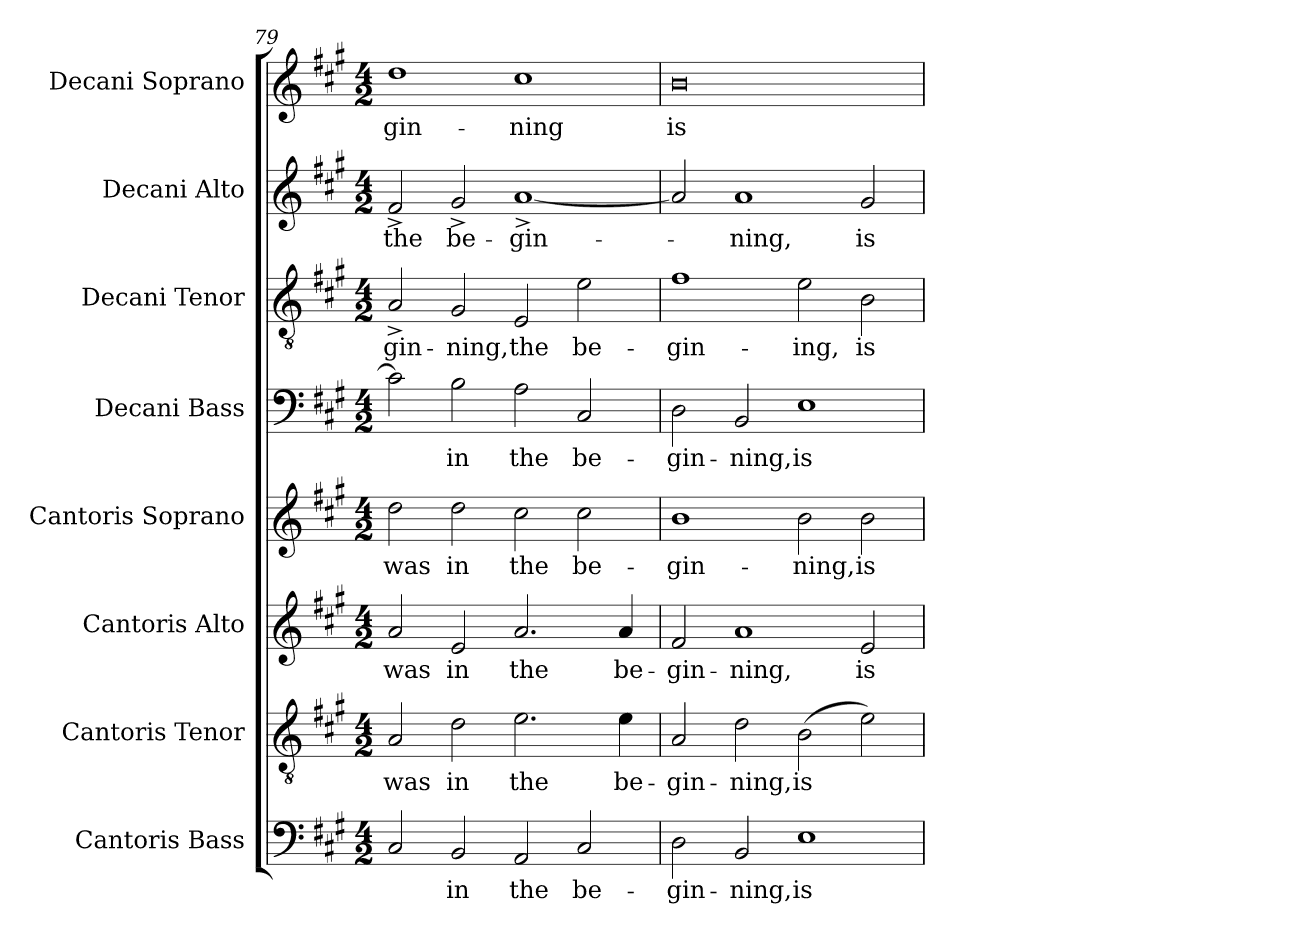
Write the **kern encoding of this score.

**kern	**text	**kern	**text	**kern	**text	**kern	**text	**kern	**text	**kern	**text	**kern	**text	**kern	**text
*part8	*part8	*part7	*part7	*part6	*part6	*part5	*part5	*part4	*part4	*part3	*part3	*part2	*part2	*part1	*part1
*staff8	*staff8	*staff7	*staff7	*staff6	*staff6	*staff5	*staff5	*staff4	*staff4	*staff3	*staff3	*staff2	*staff2	*staff1	*staff1
*I"Cantoris Bass	*	*I"Cantoris Tenor	*	*I"Cantoris Alto	*	*I"Cantoris Soprano	*	*I"Decani Bass	*	*I"Decani Tenor	*	*I"Decani Alto	*	*I"Decani Soprano	*
*I'Can B.	*	*I'Can T.	*	*I'Can A.	*	*I'Can S.	*	*I'Dec B.	*	*I'Dec T.	*	*I'Dec A.	*	*I'Dec S.	*
*clefF4	*	*clefGv2	*	*clefG2	*	*clefG2	*	*clefF4	*	*clefGv2	*	*clefG2	*	*clefG2	*
*	*	*ITrd7c12	*	*	*	*	*	*	*	*ITrd7c12	*	*	*	*	*
*k[f#c#g#]	*	*k[f#c#g#]	*	*k[f#c#g#]	*	*k[f#c#g#]	*	*k[f#c#g#]	*	*k[f#c#g#]	*	*k[f#c#g#]	*	*k[f#c#g#]	*
*A:	*	*A:	*	*A:	*	*A:	*	*A:	*	*A:	*	*A:	*	*A:	*
*M4/2	*	*M4/2	*	*M4/2	*	*M4/2	*	*M4/2	*	*M4/2	*	*M4/2	*	*M4/2	*
=79	=79	=79	=79	=79	=79	=79	=79	=79	=79	=79	=79	=79	=79	=79	=79
!	!	!	!LO:LY:b:color=#000000	!	!	!	!	!	!	!	!	!	!	!	!
!	!	!	!	!	!LO:LY:b:color=#000000	!	!	!	!	!	!	!	!	!	!
!	!	!	!	!	!	!	!LO:LY:b:color=#000000	!	!	!	!	!	!	!	!
!	!	!	!	!	!	!	!	!	!	!	!LO:LY:b:color=#000000	!	!	!	!
!	!	!	!	!	!	!	!	!	!	!	!	!	!LO:LY:b:color=#000000	!	!
!	!	!	!	!	!	!	!	!	!	!	!	!	!	!	!LO:LY:b:color=#000000
2C#i/	.	2AAi/	was	2ai/	was	2ddi\	was	2c#i\]	.	2AA^i/	-gin-	2f#^i/	the	1ddi	-gin-
!	!LO:LY:b:color=#000000	!	!	!	!	!	!	!	!	!	!	!	!	!	!
!	!	!	!LO:LY:b:color=#000000	!	!	!	!	!	!	!	!	!	!	!	!
!	!	!	!	!	!LO:LY:b:color=#000000	!	!	!	!	!	!	!	!	!	!
!	!	!	!	!	!	!	!LO:LY:b:color=#000000	!	!	!	!	!	!	!	!
!	!	!	!	!	!	!	!	!	!LO:LY:b:color=#000000	!	!	!	!	!	!
!	!	!	!	!	!	!	!	!	!	!	!LO:LY:b:color=#000000	!	!	!	!
!	!	!	!	!	!	!	!	!	!	!	!	!	!LO:LY:b:color=#000000	!	!
2BBi/	in	2Di\	in	2ei/	in	2ddi\	in	2Bi\	in	2GG#i/	-ning,	2g#^i/	be-	.	.
!	!LO:LY:b:color=#000000	!	!	!	!	!	!	!	!	!	!	!	!	!	!
!	!	!	!LO:LY:b:color=#000000	!	!	!	!	!	!	!	!	!	!	!	!
!	!	!	!	!	!LO:LY:b:color=#000000	!	!	!	!	!	!	!	!	!	!
!	!	!	!	!	!	!	!LO:LY:b:color=#000000	!	!	!	!	!	!	!	!
!	!	!	!	!	!	!	!	!	!LO:LY:b:color=#000000	!	!	!	!	!	!
!	!	!	!	!	!	!	!	!	!	!	!LO:LY:b:color=#000000	!	!	!	!
!	!	!	!	!	!	!	!	!	!	!	!	!	!LO:LY:b:color=#000000	!	!
!	!	!	!	!	!	!	!	!	!	!	!	!	!	!	!LO:LY:b:color=#000000
2AAi/	the	2.Ei\	the	2.ai/	the	2cc#i\	the	2Ai\	the	2EEi/	the	[1a^i	-gin-	1cc#i	-ning
!	!LO:LY:b:color=#000000	!	!	!	!	!	!	!	!	!	!	!	!	!	!
!	!	!	!	!	!	!	!LO:LY:b:color=#000000	!	!	!	!	!	!	!	!
!	!	!	!	!	!	!	!	!	!LO:LY:b:color=#000000	!	!	!	!	!	!
!	!	!	!	!	!	!	!	!	!	!	!LO:LY:b:color=#000000	!	!	!	!
2C#i/	be-	.	.	.	.	2cc#i\	be-	2C#i/	be-	2Ei\	be-	.	.	.	.
!	!	!	!LO:LY:b:color=#000000	!	!	!	!	!	!	!	!	!	!	!	!
!	!	!	!	!	!LO:LY:b:color=#000000	!	!	!	!	!	!	!	!	!	!
.	.	4Ei\	be-	4ai/	be-	.	.	.	.	.	.	.	.	.	.
=80	=80	=80	=80	=80	=80	=80	=80	=80	=80	=80	=80	=80	=80	=80	=80
!	!LO:LY:b:color=#000000	!	!	!	!	!	!	!	!	!	!	!	!	!	!
!	!	!	!LO:LY:b:color=#000000	!	!	!	!	!	!	!	!	!	!	!	!
!	!	!	!	!	!LO:LY:b:color=#000000	!	!	!	!	!	!	!	!	!	!
!	!	!	!	!	!	!	!LO:LY:b:color=#000000	!	!	!	!	!	!	!	!
!	!	!	!	!	!	!	!	!	!LO:LY:b:color=#000000	!	!	!	!	!	!
!	!	!	!	!	!	!	!	!	!	!	!LO:LY:b:color=#000000	!	!	!	!
!	!	!	!	!	!	!	!	!	!	!	!	!	!	!	!LO:LY:b:color=#000000
2Di\	-gin-	2AAi/	-gin-	2f#i/	-gin-	1bi	-gin-	2Di\	-gin-	1F#i	-gin-	2ai/]	.	0bi	is
!	!LO:LY:b:color=#000000	!	!	!	!	!	!	!	!	!	!	!	!	!	!
!	!	!	!LO:LY:b:color=#000000	!	!	!	!	!	!	!	!	!	!	!	!
!	!	!	!	!	!LO:LY:b:color=#000000	!	!	!	!	!	!	!	!	!	!
!	!	!	!	!	!	!	!	!	!LO:LY:b:color=#000000	!	!	!	!	!	!
!	!	!	!	!	!	!	!	!	!	!	!	!	!LO:LY:b:color=#000000	!	!
2BBi/	-ning,	2Di\	-ning,	1ai	-ning,	.	.	2BBi/	-ning,	.	.	1ai	-ning,	.	.
!	!LO:LY:b:color=#000000	!	!	!	!	!	!	!	!	!	!	!	!	!	!
!	!	!	!LO:LY:b:color=#000000	!	!	!	!	!	!	!	!	!	!	!	!
!	!	!	!	!	!	!	!LO:LY:b:color=#000000	!	!	!	!	!	!	!	!
!	!	!	!	!	!	!	!	!	!LO:LY:b:color=#000000	!	!	!	!	!	!
!	!	!	!	!	!	!	!	!	!	!	!LO:LY:b:color=#000000	!	!	!	!
1Ei	is	(2BBi\	is	.	.	2bi\	-ning,	1Ei	is	2Ei\	-ing,	.	.	.	.
!	!	!	!	!	!LO:LY:b:color=#000000	!	!	!	!	!	!	!	!	!	!
!	!	!	!	!	!	!	!LO:LY:b:color=#000000	!	!	!	!	!	!	!	!
!	!	!	!	!	!	!	!	!	!	!	!LO:LY:b:color=#000000	!	!	!	!
!	!	!	!	!	!	!	!	!	!	!	!	!	!LO:LY:b:color=#000000	!	!
.	.	2Ei\)	.	2ei/	is	2bi\	is	.	.	2BBi\	is	2g#i/	is	.	.
=	=	=	=	=	=	=	=	=	=	=	=	=	=	=	=
*-	*-	*-	*-	*-	*-	*-	*-	*-	*-	*-	*-	*-	*-	*-	*-
